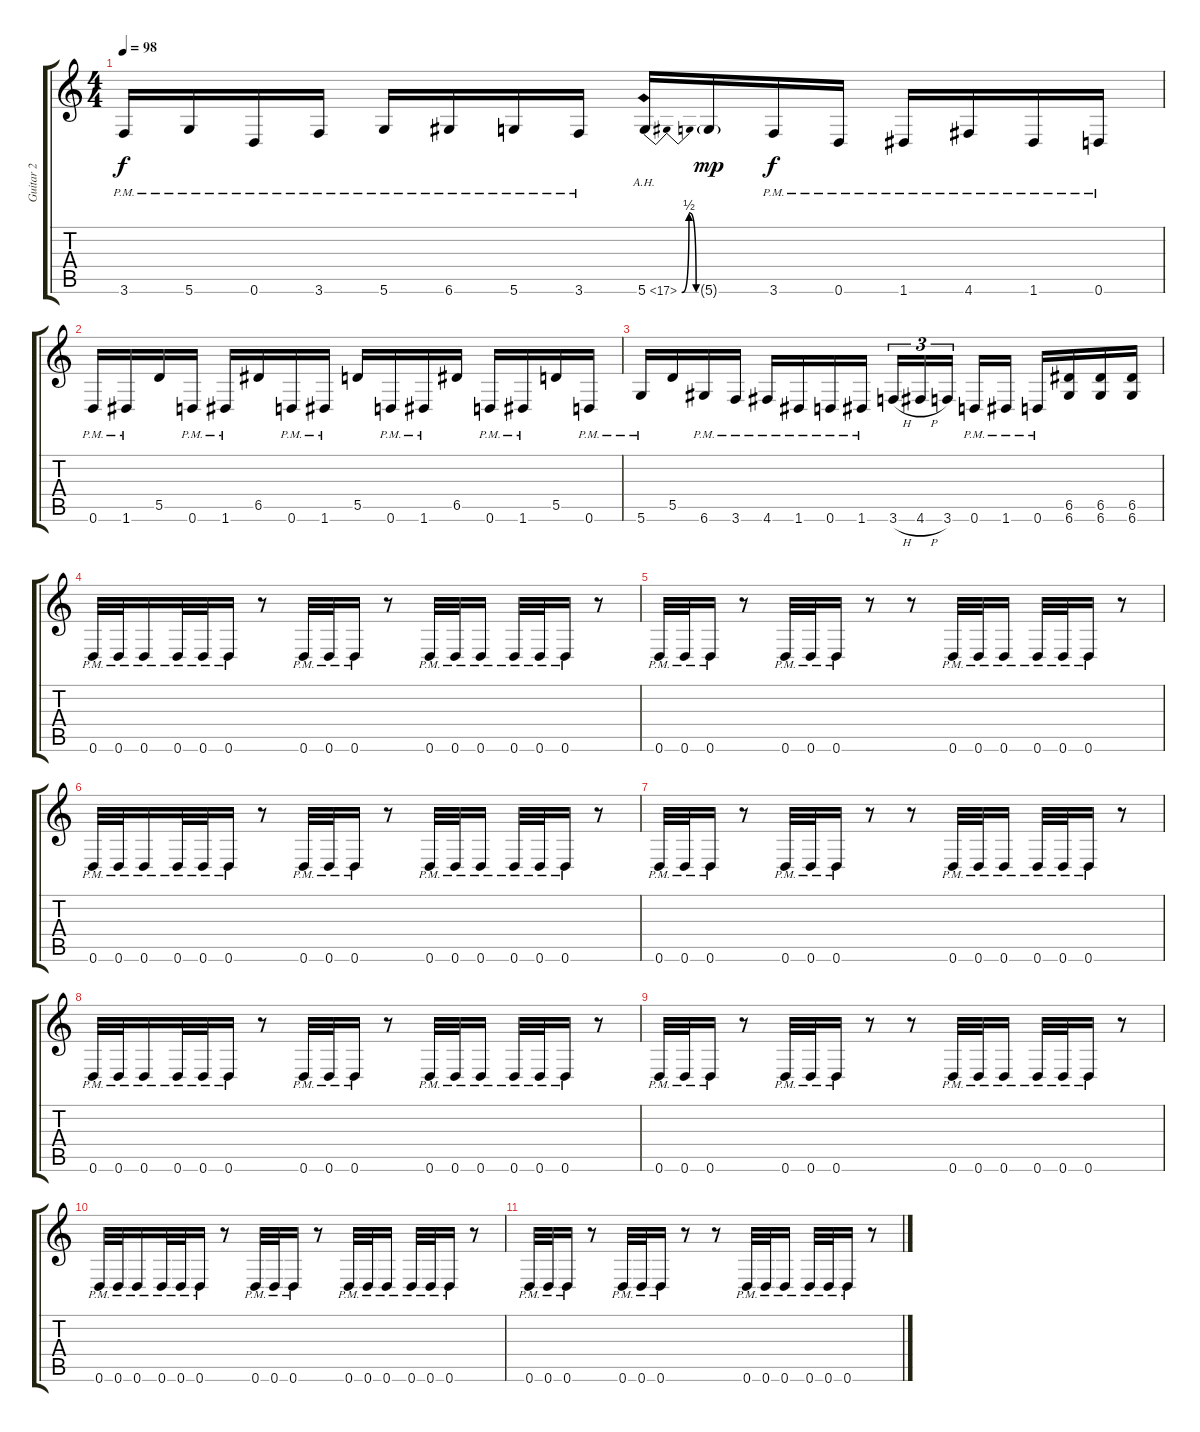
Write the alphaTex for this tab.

\track ("Guitar 2" "Guitar 2") {instrument distortionguitar}
\staff {score tabs}
\tuning (E4 B3 G3 D3 A2 D2) {hide}
\ts (4 4)
\tempo 98
\clef g2
\ks c
3.6{pm}.16{dy f} 5.6{pm}.16 0.6{pm}.16 3.6{pm}.16 5.6{pm}.16 6.6{pm}.16 5.6{pm}.16 3.6{pm}.16 5.6{be (bendrelease 0 0 15 2 15 2 60 0) ah 12}.16 5.6{g}.16{dy mp} 3.6{pm}.16{dy f} 0.6{pm}.16 1.6{pm}.16 4.6{pm}.16 1.6{pm}.16 0.6{pm}.16 |
0.6{pm}.16 1.6{pm}.16 5.5.16 0.6{pm}.16 1.6{pm}.16 6.5.16 0.6{pm}.16 1.6{pm}.16 5.5.16 0.6{pm}.16 1.6{pm}.16 6.5.16 0.6{pm}.16 1.6{pm}.16 5.5.16 0.6{pm}.16 |
5.6{pm}.16 5.5.16 6.6{pm}.16 3.6{pm}.16 4.6{pm}.16 1.6{pm}.16 0.6{pm}.16 1.6{pm}.16 3.6{h}.16{tu (3 2)} 4.6{h}.16{tu (3 2)} 3.6.16{tu (3 2) beam splitsecondary} 0.6{pm}.16 1.6{pm}.16 0.6{pm}.16 (6.5 6.6).16 (6.5 6.6).16 (6.5 6.6).16 |
0.6{pm}.32 0.6{pm}.32 0.6{pm}.16 0.6{pm}.32 0.6{pm}.32 0.6{pm}.16 r.8 0.6{pm}.32 0.6{pm}.32 0.6{pm}.16 r.8 0.6{pm}.32 0.6{pm}.32 0.6{pm}.16 0.6{pm}.32 0.6{pm}.32 0.6{pm}.16 r.8 |
0.6{pm}.32 0.6{pm}.32 0.6{pm}.16 r.8 0.6{pm}.32 0.6{pm}.32 0.6{pm}.16 r.8 r.8 0.6{pm}.32 0.6{pm}.32 0.6{pm}.16 0.6{pm}.32 0.6{pm}.32 0.6{pm}.16 r.8 |
0.6{pm}.32 0.6{pm}.32 0.6{pm}.16 0.6{pm}.32 0.6{pm}.32 0.6{pm}.16 r.8 0.6{pm}.32 0.6{pm}.32 0.6{pm}.16 r.8 0.6{pm}.32 0.6{pm}.32 0.6{pm}.16 0.6{pm}.32 0.6{pm}.32 0.6{pm}.16 r.8 |
0.6{pm}.32 0.6{pm}.32 0.6{pm}.16 r.8 0.6{pm}.32 0.6{pm}.32 0.6{pm}.16 r.8 r.8 0.6{pm}.32 0.6{pm}.32 0.6{pm}.16 0.6{pm}.32 0.6{pm}.32 0.6{pm}.16 r.8 |
0.6{pm}.32 0.6{pm}.32 0.6{pm}.16 0.6{pm}.32 0.6{pm}.32 0.6{pm}.16 r.8 0.6{pm}.32 0.6{pm}.32 0.6{pm}.16 r.8 0.6{pm}.32 0.6{pm}.32 0.6{pm}.16 0.6{pm}.32 0.6{pm}.32 0.6{pm}.16 r.8 |
0.6{pm}.32 0.6{pm}.32 0.6{pm}.16 r.8 0.6{pm}.32 0.6{pm}.32 0.6{pm}.16 r.8 r.8 0.6{pm}.32 0.6{pm}.32 0.6{pm}.16 0.6{pm}.32 0.6{pm}.32 0.6{pm}.16 r.8 |
0.6{pm}.32 0.6{pm}.32 0.6{pm}.16 0.6{pm}.32 0.6{pm}.32 0.6{pm}.16 r.8 0.6{pm}.32 0.6{pm}.32 0.6{pm}.16 r.8 0.6{pm}.32 0.6{pm}.32 0.6{pm}.16 0.6{pm}.32 0.6{pm}.32 0.6{pm}.16 r.8 |
0.6{pm}.32 0.6{pm}.32 0.6{pm}.16 r.8 0.6{pm}.32 0.6{pm}.32 0.6{pm}.16 r.8 r.8 0.6{pm}.32 0.6{pm}.32 0.6{pm}.16 0.6{pm}.32 0.6{pm}.32 0.6{pm}.16 r.8
